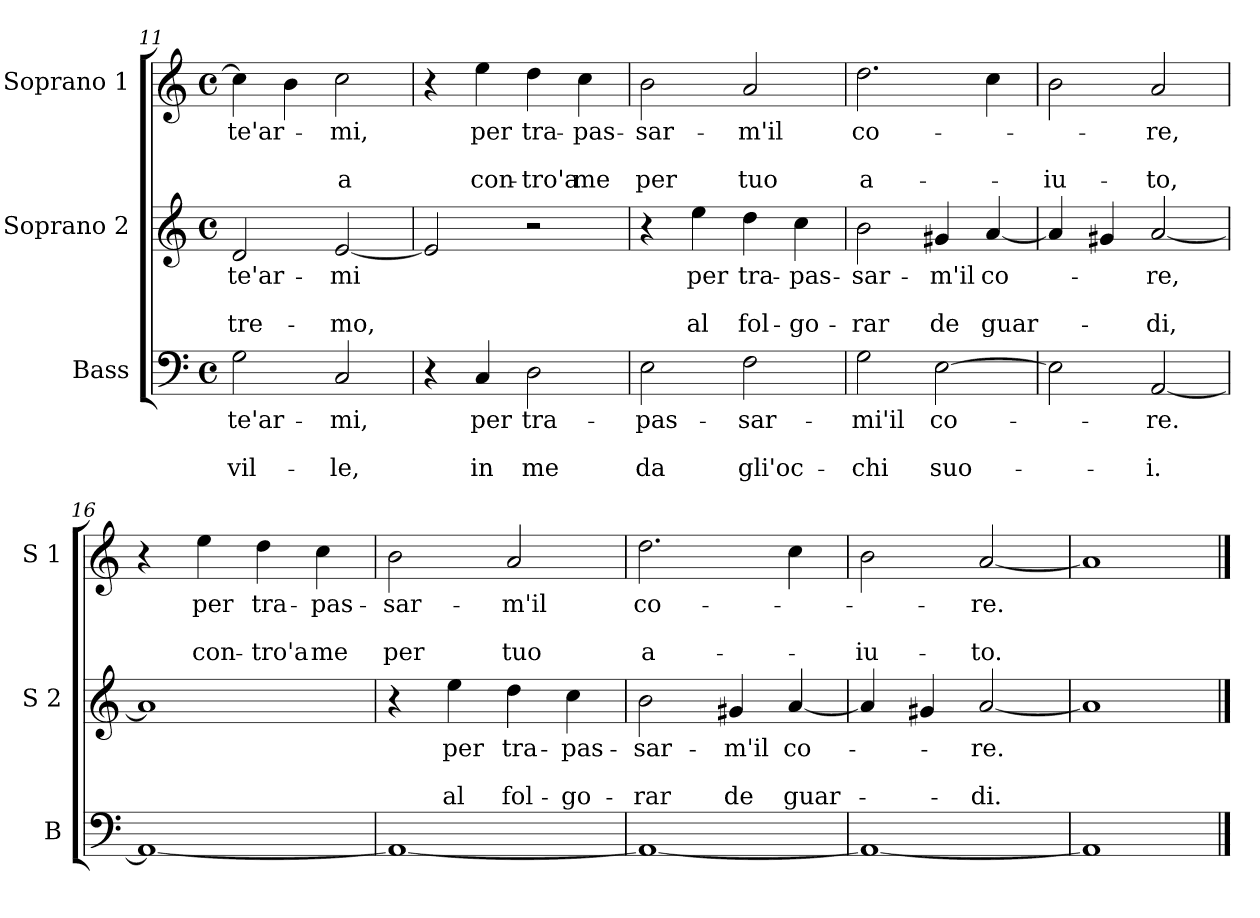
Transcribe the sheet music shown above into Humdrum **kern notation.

**kern	**text	**text	**text	**kern	**text	**text	**text	**kern	**text	**text	**text
*part3	*part3	*part3	*part3	*part2	*part2	*part2	*part2	*part1	*part1	*part1	*part1
*staff3	*staff3	*staff3	*staff3	*staff2	*staff2	*staff2	*staff2	*staff1	*staff1	*staff1	*staff1
*I"Bass	*	*	*	*I"Soprano 2	*	*	*	*I"Soprano 1	*	*	*
*I'B	*	*	*	*I'S 2	*	*	*	*I'S 1	*	*	*
*clefF4	*	*	*	*clefG2	*	*	*	*clefG2	*	*	*
*k[]	*	*	*	*k[]	*	*	*	*k[]	*	*	*
*C:	*	*	*	*C:	*	*	*	*C:	*	*	*
*M4/4	*	*	*	*M4/4	*	*	*	*M4/4	*	*	*
*met(c)	*	*	*	*met(c)	*	*	*	*met(c)	*	*	*
=11	=11	=11	=11	=11	=11	=11	=11	=11	=11	=11	=11
!	!LO:LY:b	!	!LO:LY:b	!	!LO:LY:b	!	!LO:LY:b	!	!LO:LY:b	!	!
2G\	-te'ar-	.	-vil-	2d/	-te'ar-	.	tre-	4cc\]	-te'ar-	.	.
.	.	.	.	.	.	.	.	4b\	.	.	.
!	!LO:LY:b	!	!LO:LY:b	!	!LO:LY:b	!	!LO:LY:b	!	!LO:LY:b	!	!LO:LY:b
2C/	-mi,	.	-le,	[2e/	-mi	.	-mo,	2cc\	-mi,	.	-a
=12	=12	=12	=12	=12	=12	=12	=12	=12	=12	=12	=12
4r	.	.	.	2e/]	.	.	.	4r	.	.	.
!	!LO:LY:b	!	!LO:LY:b	!	!	!	!	!	!LO:LY:b	!	!LO:LY:b
4C/	per	.	in	.	.	.	.	4ee\	per	.	con-
!	!LO:LY:b	!	!LO:LY:b	!	!	!	!	!	!LO:LY:b	!	!LO:LY:b
2D\	tra-	.	me	2r	.	.	.	4dd\	tra-	.	-tro'a
!	!	!	!	!	!	!	!	!	!LO:LY:b	!	!LO:LY:b
.	.	.	.	.	.	.	.	4cc\	-pas-	.	me
!!LO:LB:g=z
=13	=13	=13	=13	=13	=13	=13	=13	=13	=13	=13	=13
!	!LO:LY:b	!	!LO:LY:b	!	!	!	!	!	!LO:LY:b	!	!LO:LY:b
2E\	-pas-	.	da	4r	.	.	.	2b\	-sar-	.	per
!	!	!	!	!	!LO:LY:b	!	!LO:LY:b	!	!	!	!
.	.	.	.	4ee\	per	.	al	.	.	.	.
!	!LO:LY:b	!	!LO:LY:b	!	!LO:LY:b	!	!LO:LY:b	!	!LO:LY:b	!	!LO:LY:b
2F\	-sar-	.	gli'oc-	4dd\	tra-	.	fol-	2a/	-m'il	.	tuo
!	!	!	!	!	!LO:LY:b	!	!LO:LY:b	!	!	!	!
.	.	.	.	4cc\	-pas-	.	-go-	.	.	.	.
=14	=14	=14	=14	=14	=14	=14	=14	=14	=14	=14	=14
!	!LO:LY:b	!	!LO:LY:b	!	!LO:LY:b	!	!LO:LY:b	!	!LO:LY:b	!	!LO:LY:b
2G\	-mi'il	.	-chi	2b\	-sar-	.	-rar	2.dd\	co-	.	a-
!	!LO:LY:b	!	!LO:LY:b	!	!LO:LY:b	!	!LO:LY:b	!	!	!	!
[2E\	co-	.	suo-	4g#X/	-m'il	.	de	.	.	.	.
!	!	!	!	!	!LO:LY:b	!	!LO:LY:b	!	!	!	!
.	.	.	.	[4a/	co-	.	guar-	4cc\	.	.	.
=15	=15	=15	=15	=15	=15	=15	=15	=15	=15	=15	=15
!	!	!	!	!	!	!	!	!	!	!	!LO:LY:b
2E\]	.	.	.	4a/]	.	.	.	2b\	.	.	-iu-
.	.	.	.	4g#X/	.	.	.	.	.	.	.
!	!LO:LY:b	!	!LO:LY:b	!	!LO:LY:b	!	!LO:LY:b	!	!LO:LY:b	!	!LO:LY:b
[2AA/	-re.	.	-i.	[2a/	-re,	.	-di,	2a/	-re,	.	-to,
=16	=16	=16	=16	=16	=16	=16	=16	=16	=16	=16	=16
1AA_	.	.	.	1a]	.	.	.	4r	.	.	.
!	!	!	!	!	!	!	!	!	!LO:LY:b	!	!LO:LY:b
.	.	.	.	.	.	.	.	4ee\	per	.	con-
!	!	!	!	!	!	!	!	!	!LO:LY:b	!	!LO:LY:b
.	.	.	.	.	.	.	.	4dd\	tra-	.	-tro'a
!	!	!	!	!	!	!	!	!	!LO:LY:b	!	!LO:LY:b
.	.	.	.	.	.	.	.	4cc\	-pas-	.	me
!!LO:LB:g=z
=17	=17	=17	=17	=17	=17	=17	=17	=17	=17	=17	=17
!	!	!	!	!	!	!	!	!	!LO:LY:b	!	!LO:LY:b
1AA_	.	.	.	4r	.	.	.	2b\	-sar-	.	per
!	!	!	!	!	!LO:LY:b	!	!LO:LY:b	!	!	!	!
.	.	.	.	4ee\	per	.	al	.	.	.	.
!	!	!	!	!	!LO:LY:b	!	!LO:LY:b	!	!LO:LY:b	!	!LO:LY:b
.	.	.	.	4dd\	tra-	.	fol-	2a/	-m'il	.	tuo
!	!	!	!	!	!LO:LY:b	!	!LO:LY:b	!	!	!	!
.	.	.	.	4cc\	-pas-	.	-go-	.	.	.	.
=18	=18	=18	=18	=18	=18	=18	=18	=18	=18	=18	=18
!	!	!	!	!	!LO:LY:b	!	!LO:LY:b	!	!LO:LY:b	!	!LO:LY:b
1AA_	.	.	.	2b\	-sar-	.	-rar	2.dd\	co-	.	a-
!	!	!	!	!	!LO:LY:b	!	!LO:LY:b	!	!	!	!
.	.	.	.	4g#X/	-m'il	.	de	.	.	.	.
!	!	!	!	!	!LO:LY:b	!	!LO:LY:b	!	!	!	!
.	.	.	.	[4a/	co-	.	guar-	4cc\	.	.	.
=19	=19	=19	=19	=19	=19	=19	=19	=19	=19	=19	=19
!	!	!	!	!	!	!	!	!	!	!	!LO:LY:b
1AA_	.	.	.	4a/]	.	.	.	2b\	.	.	-iu-
.	.	.	.	4g#X/	.	.	.	.	.	.	.
!	!	!	!	!	!LO:LY:b	!	!LO:LY:b	!	!LO:LY:b	!	!LO:LY:b
.	.	.	.	[2a/	-re.	.	-di.	[2a/	-re.	.	-to.
=20	=20	=20	=20	=20	=20	=20	=20	=20	=20	=20	=20
1AA]	.	.	.	1a]	.	.	.	1a]	.	.	.
==	==	==	==	==	==	==	==	==	==	==	==
*-	*-	*-	*-	*-	*-	*-	*-	*-	*-	*-	*-
